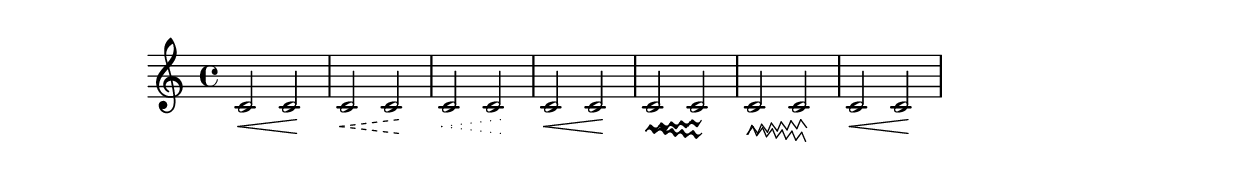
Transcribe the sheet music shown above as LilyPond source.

%% DO NOT EDIT this file manually; it is automatically
%% generated from LSR http://lsr.dsi.unimi.it
%% Make any changes in LSR itself, or in Documentation/snippets/new/ ,
%% and then run scripts/auxiliar/makelsr.py
%%
%% This file is in the public domain.
\version "2.14.2"

\header {
  lsrtags = "tweaks-and-overrides, expressive-marks"

%% Translation of GIT committish: b482c3e5b56c3841a88d957e0ca12964bd3e64fa
  texidoces = "
Los reguladores pueden imprimirse en uno cualquiera de los estilos de
@code{line-interface}: discontinuo, punteado, línea, trino o zig-zag.

"
  doctitlees = "Reguladores con distintos estilos de línea"



  texidoc = "
Hairpins can take any style from @code{line-interface} - dashed-line,
dotted-line, line, trill or zigzag.

"
  doctitle = "Hairpins with different line styles"
} % begin verbatim


\relative c' {
  c2\< c\!
  \override Hairpin #'style = #'dashed-line
  c2\< c\!
  \override Hairpin #'style = #'dotted-line
  c2\< c\!
  \override Hairpin #'style = #'line
  c2\< c\!
  \override Hairpin #'style = #'trill
  c2\< c\!
  \override Hairpin #'style = #'zigzag
  c2\< c\!
  \revert Hairpin #'style
  c2\< c\!
}

